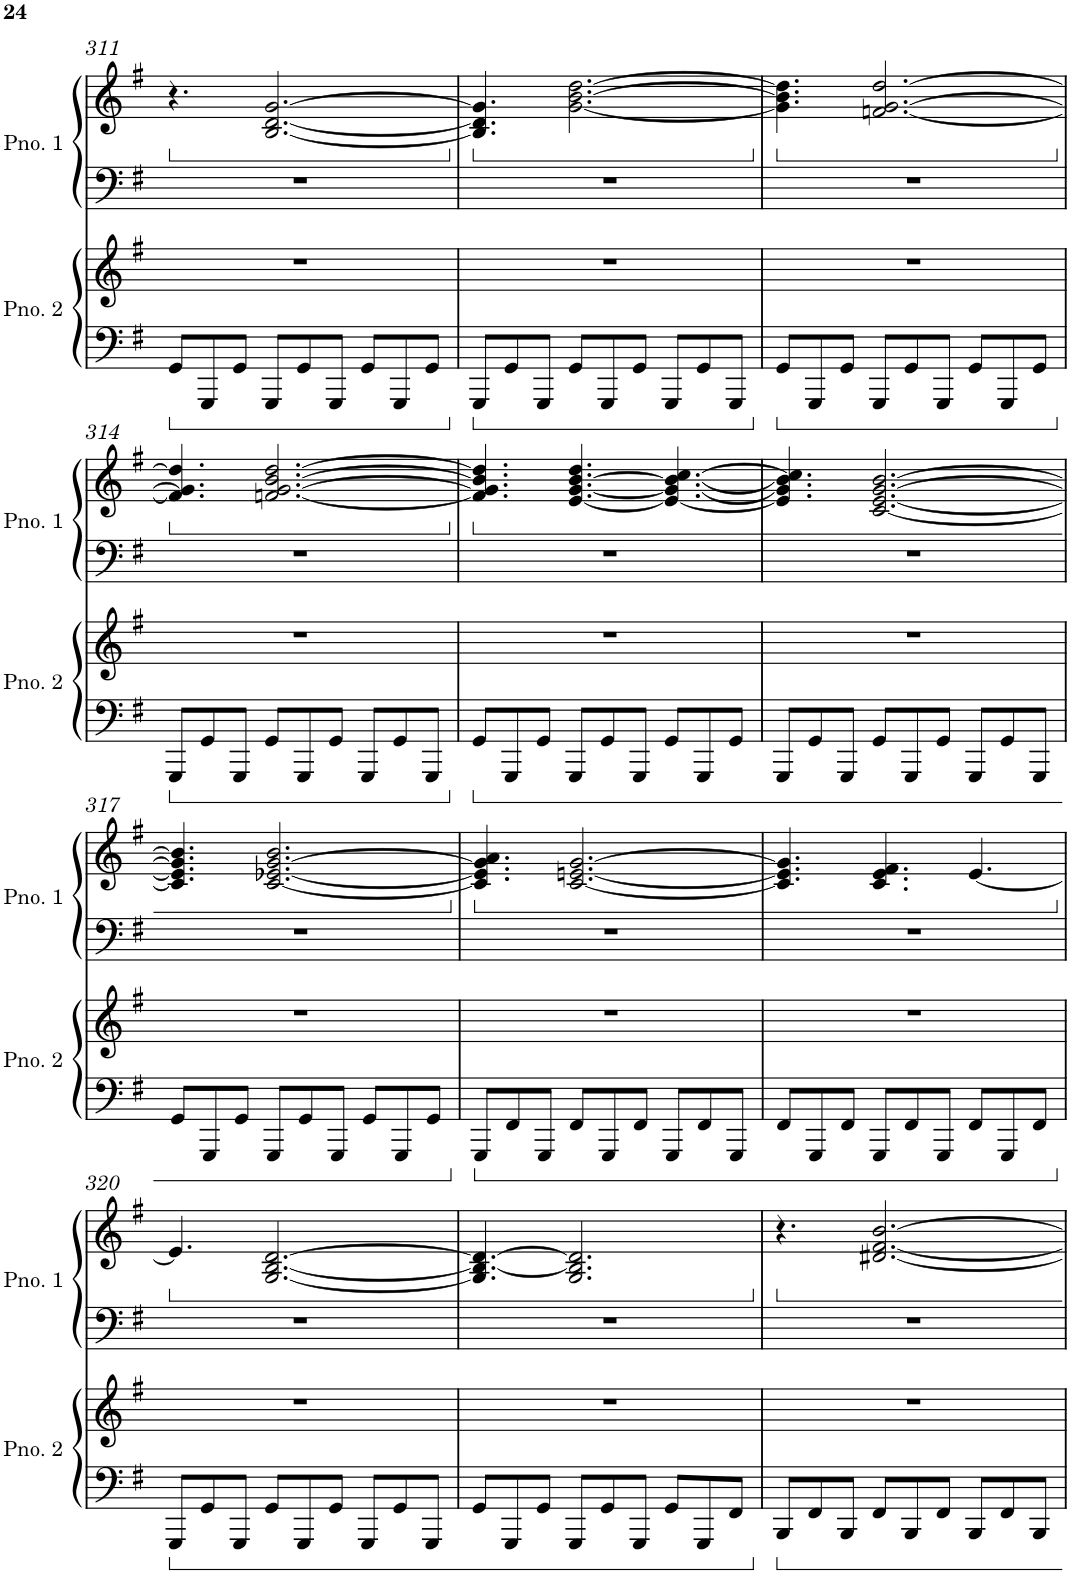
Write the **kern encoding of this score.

**kern	**kern	**kern	**kern
*part2	*part2	*part1	*part1
*staff4	*staff3	*staff2	*staff1
*I"Piano 2	*	*I"Piano 1	*
*I'Pno. 2	*	*I'Pno. 1	*
!!LO:PB:g=z
*clefF4	*clefG2	*clefF4	*clefG2
*k[f#]	*k[f#]	*k[f#]	*k[f#]
*M9/8	*M9/8	*M9/8	*M9/8
*	*	*	*ped
=311	=311	=311	=311
8GG/L	8%9r	8%9r	4.r
8GGG/	.	.	.
8GG/J	.	.	.
8GGG/L	.	.	[2.B/ [2.d/ [2.g/
8GG/	.	.	.
8GGG/J	.	.	.
8GG/L	.	.	.
8GGG/	.	.	.
8GG/J	.	.	.
=312	=312	=312	=312
*	*	*	*Xped
*	*	*	*ped
8GGG/L	8%9r	8%9r	4.B/] 4.d/] 4.g/]
8GG/	.	.	.
8GGG/J	.	.	.
8GG/L	.	.	[2.g\ [2.b\ [2.dd\
8GGG/	.	.	.
8GG/J	.	.	.
8GGG/L	.	.	.
8GG/	.	.	.
8GGG/J	.	.	.
=313	=313	=313	=313
*	*	*	*Xped
*	*	*	*ped
8GG/L	8%9r	8%9r	4.g\] 4.b\] 4.dd\]
8GGG/	.	.	.
8GG/J	.	.	.
8GGG/L	.	.	[2.fn/ [2.g/ [2.dd/
8GG/	.	.	.
8GGG/J	.	.	.
8GG/L	.	.	.
8GGG/	.	.	.
8GG/J	.	.	.
!!LO:LB:g=z
=314	=314	=314	=314
*	*	*	*Xped
*	*	*	*ped
8GGG/L	8%9r	8%9r	4.f/] 4.g/] 4.dd/]
8GG/	.	.	.
8GGG/J	.	.	.
8GG/L	.	.	[2.fn/ [2.g/ [2.b/ [2.dd/
8GGG/	.	.	.
8GG/J	.	.	.
8GGG/L	.	.	.
8GG/	.	.	.
8GGG/J	.	.	.
=315	=315	=315	=315
*	*	*	*Xped
*	*	*	*ped
8GG/L	8%9r	8%9r	4.f/] 4.g/] 4.b/] 4.dd/]
8GGG/	.	.	.
8GG/J	.	.	.
8GGG/L	.	.	[4.e/ [4.g/ [4.b/ 4.dd/
8GG/	.	.	.
8GGG/J	.	.	.
8GG/L	.	.	4.e/_ 4.g/_ 4.b/_ [4.cc/
8GGG/	.	.	.
8GG/J	.	.	.
=316	=316	=316	=316
8GGG/L	8%9r	8%9r	4.e/] 4.g/] 4.b/] 4.cc/]
8GG/	.	.	.
8GGG/J	.	.	.
8GG/L	.	.	[2.c/ [2.e/ [2.g/ [2.b/
8GGG/	.	.	.
8GG/J	.	.	.
8GGG/L	.	.	.
8GG/	.	.	.
8GGG/J	.	.	.
!!LO:LB:g=z
=317	=317	=317	=317
8GG/L	8%9r	8%9r	4.c/] 4.e/] 4.g/] 4.b/]
8GGG/	.	.	.
8GG/J	.	.	.
8GGG/L	.	.	[2.c/ [2.e-X/ [2.g/ 2.b/
8GG/	.	.	.
8GGG/J	.	.	.
8GG/L	.	.	.
8GGG/	.	.	.
8GG/J	.	.	.
=318	=318	=318	=318
*	*	*	*Xped
*	*	*	*ped
8GGG/L	8%9r	8%9r	4.c/] 4.e-/] 4.g/] 4.a/
8FF#/	.	.	.
8GGG/J	.	.	.
8FF#/L	.	.	[2.c/ [2.en/ [2.g/
8GGG/	.	.	.
8FF#/J	.	.	.
8GGG/L	.	.	.
8FF#/	.	.	.
8GGG/J	.	.	.
=319	=319	=319	=319
8FF#/L	8%9r	8%9r	4.c/] 4.e/] 4.g/]
8GGG/	.	.	.
8FF#/J	.	.	.
8GGG/L	.	.	4.c/ 4.e/ 4.f#/
8FF#/	.	.	.
8GGG/J	.	.	.
8FF#/L	.	.	[4.e/
8GGG/	.	.	.
8FF#/J	.	.	.
!!LO:LB:g=z
=320	=320	=320	=320
*	*	*	*Xped
*	*	*	*ped
8GGG/L	8%9r	8%9r	4.e/]
8GG/	.	.	.
8GGG/J	.	.	.
8GG/L	.	.	[2.G/ [2.B/ [2.d/
8GGG/	.	.	.
8GG/J	.	.	.
8GGG/L	.	.	.
8GG/	.	.	.
8GGG/J	.	.	.
=321	=321	=321	=321
8GG/L	8%9r	8%9r	4.G/] 4.B/_ 4.d/_
8GGG/	.	.	.
8GG/J	.	.	.
8GGG/L	.	.	2.G/ 2.B/] 2.d/]
8GG/	.	.	.
8GGG/J	.	.	.
8GG/L	.	.	.
8GGG/	.	.	.
8FF#/J	.	.	.
=322	=322	=322	=322
*	*	*	*Xped
8BBB/L	8%9r	8%9r	4.r
8FF#/	.	.	.
8BBB/J	.	.	.
8FF#/L	.	.	[2.d#X/ [2.f#/ [2.b/
8BBB/	.	.	.
8FF#/J	.	.	.
8BBB/L	.	.	.
8FF#/	.	.	.
8BBB/J	.	.	.
=	=	=	=
*-	*-	*-	*-
